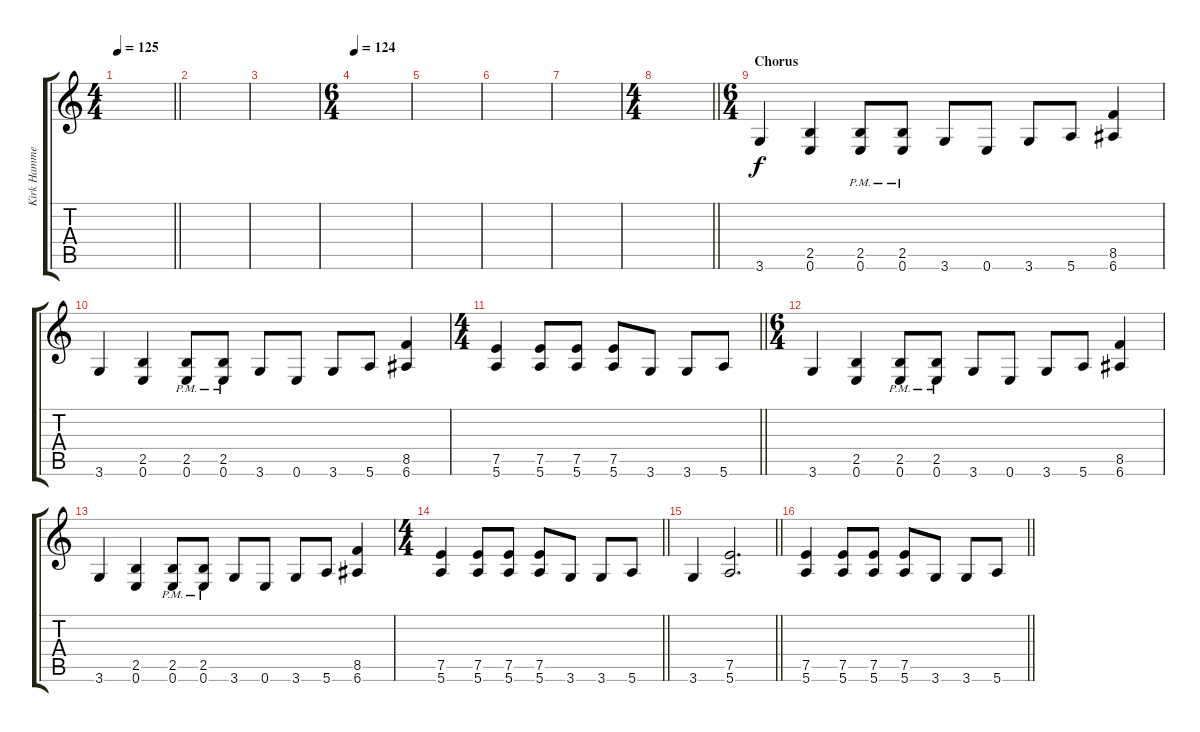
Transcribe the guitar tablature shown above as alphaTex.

\track ("Kirk Hammett" "Kirk Hamme") {instrument distortionguitar}
\staff {score tabs}
\tuning (E4 B3 G3 D3 A2 E2) {hide}
\ts (4 4)
\tempo 125
\clef g2
\barLineRight lightlight
\ks c
|
|
|
\ts (6 4)
\tempo 124
|
|
|
|
\ts (4 4)
\barLineRight lightlight
|
\ts (6 4)
\section ("" "Chorus")
3.6.4 (2.5 0.6).4 (2.5{pm} 0.6{pm}).8 (2.5{pm} 0.6{pm}).8 3.6.8 0.6.8 3.6.8 5.6.8 (8.5 6.6).4 |
3.6.4 (2.5 0.6).4 (2.5{pm} 0.6{pm}).8 (2.5{pm} 0.6{pm}).8 3.6.8 0.6.8 3.6.8 5.6.8 (8.5 6.6).4 |
\ts (4 4)
\barLineRight lightlight
(7.5 5.6).4 (7.5 5.6).8 (7.5 5.6).8 (7.5 5.6).8 3.6.8 3.6.8 5.6.8 |
\ts (6 4)
3.6.4 (2.5 0.6).4 (2.5{pm} 0.6{pm}).8 (2.5{pm} 0.6{pm}).8 3.6.8 0.6.8 3.6.8 5.6.8 (8.5 6.6).4 |
3.6.4 (2.5 0.6).4 (2.5{pm} 0.6{pm}).8 (2.5{pm} 0.6{pm}).8 3.6.8 0.6.8 3.6.8 5.6.8 (8.5 6.6).4 |
\ts (4 4)
\barLineRight lightlight
(7.5 5.6).4 (7.5 5.6).8 (7.5 5.6).8 (7.5 5.6).8 3.6.8 3.6.8 5.6.8 |
\barLineRight lightlight
3.6.4 (7.5 5.6).2{d} |
\barLineRight lightlight
(7.5 5.6).4 (7.5 5.6).8 (7.5 5.6).8 (7.5 5.6).8 3.6.8 3.6.8 5.6.8
